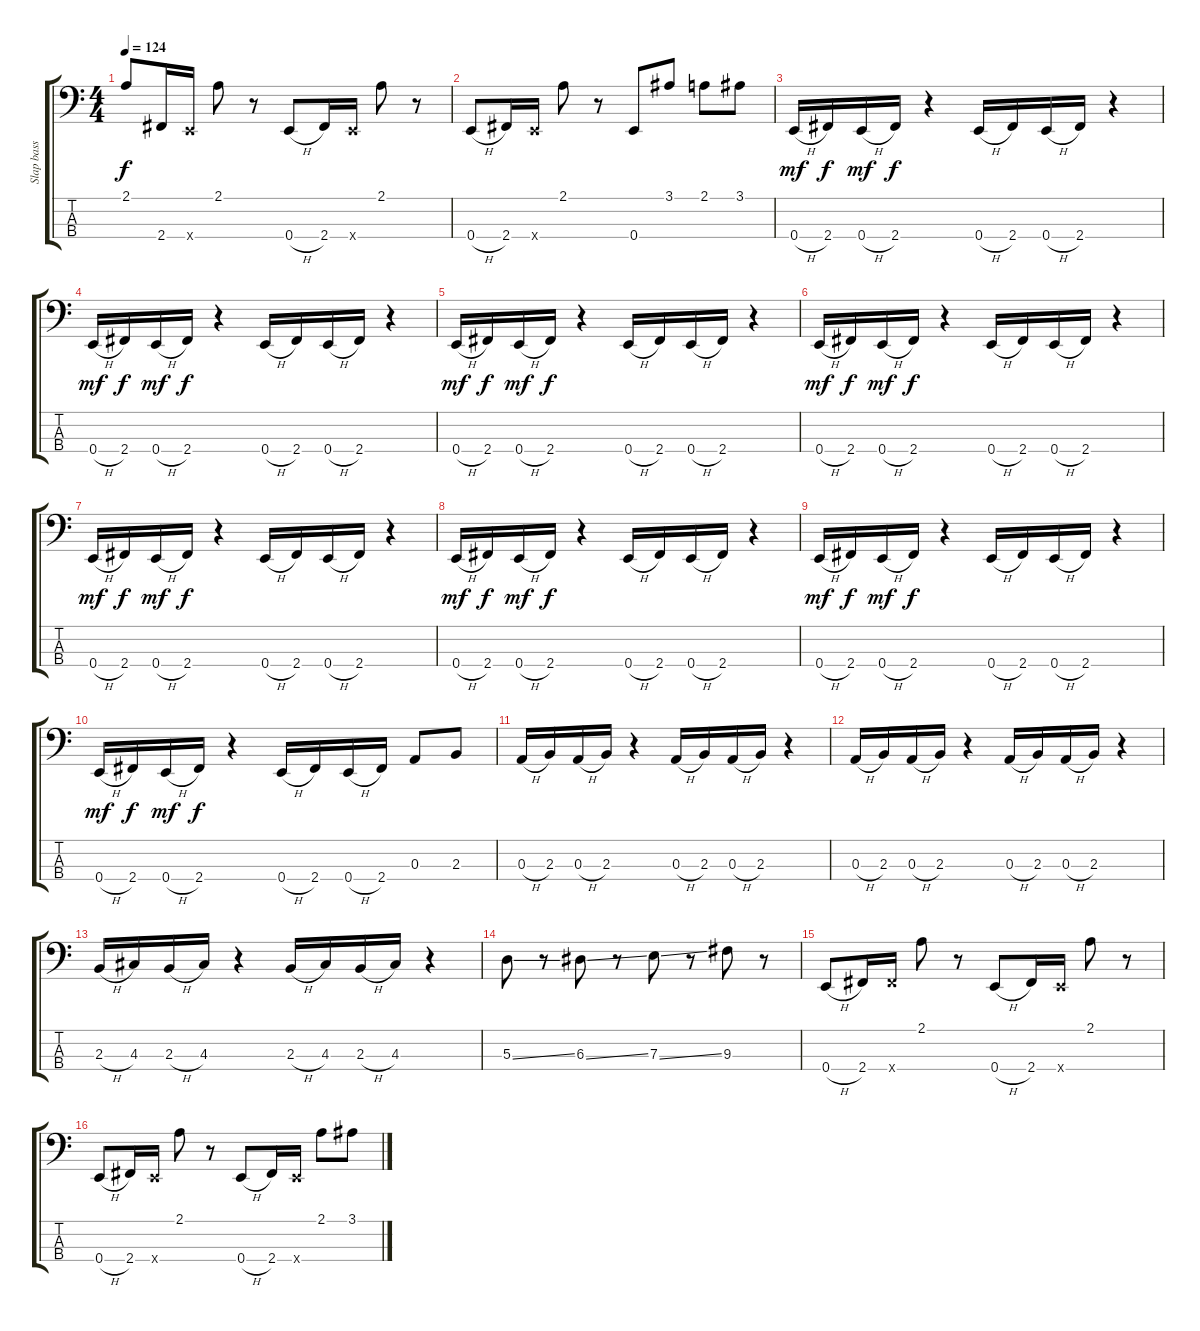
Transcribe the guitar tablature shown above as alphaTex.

\track ("Slap bass : Les Claypool" "Slap bass ") {instrument slapbass2}
\staff {score tabs}
\tuning (G2 D2 A1 E1) {hide}
\ts (4 4)
\tempo 124
\clef f4
\ks c
2.1.8{dy f} 2.4.16 0.4{x}.16 2.1.8 r.8 0.4{h}.8 2.4.16 0.4{x}.16 2.1.8 r.8 |
0.4{h}.8 2.4.16 0.4{x}.16 2.1.8 r.8 0.4.8 3.1.8 2.1.8 3.1.8 |
0.4{h}.16{dy mf} 2.4.16{dy f} 0.4{h}.16{dy mf} 2.4.16{dy f} r.4 0.4{h}.16 2.4.16 0.4{h}.16 2.4.16 r.4 |
0.4{h}.16{dy mf} 2.4.16{dy f} 0.4{h}.16{dy mf} 2.4.16{dy f} r.4 0.4{h}.16 2.4.16 0.4{h}.16 2.4.16 r.4 |
0.4{h}.16{dy mf} 2.4.16{dy f} 0.4{h}.16{dy mf} 2.4.16{dy f} r.4 0.4{h}.16 2.4.16 0.4{h}.16 2.4.16 r.4 |
0.4{h}.16{dy mf} 2.4.16{dy f} 0.4{h}.16{dy mf} 2.4.16{dy f} r.4 0.4{h}.16 2.4.16 0.4{h}.16 2.4.16 r.4 |
0.4{h}.16{dy mf} 2.4.16{dy f} 0.4{h}.16{dy mf} 2.4.16{dy f} r.4 0.4{h}.16 2.4.16 0.4{h}.16 2.4.16 r.4 |
0.4{h}.16{dy mf} 2.4.16{dy f} 0.4{h}.16{dy mf} 2.4.16{dy f} r.4 0.4{h}.16 2.4.16 0.4{h}.16 2.4.16 r.4 |
0.4{h}.16{dy mf} 2.4.16{dy f} 0.4{h}.16{dy mf} 2.4.16{dy f} r.4 0.4{h}.16 2.4.16 0.4{h}.16 2.4.16 r.4 |
0.4{h}.16{dy mf} 2.4.16{dy f} 0.4{h}.16{dy mf} 2.4.16{dy f} r.4 0.4{h}.16 2.4.16 0.4{h}.16 2.4.16 0.3.8 2.3.8 |
0.3{h}.16 2.3.16 0.3{h}.16 2.3.16 r.4 0.3{h}.16 2.3.16 0.3{h}.16 2.3.16 r.4 |
0.3{h}.16 2.3.16 0.3{h}.16 2.3.16 r.4 0.3{h}.16 2.3.16 0.3{h}.16 2.3.16 r.4 |
2.3{h}.16 4.3.16 2.3{h}.16 4.3.16 r.4 2.3{h}.16 4.3.16 2.3{h}.16 4.3.16 r.4 |
5.3{ss}.8 r.8 6.3{ss}.8 r.8 7.3{ss}.8 r.8 9.3.8 r.8 |
0.4{h}.8 2.4.16 2.4{x}.16 2.1.8 r.8 0.4{h}.8 2.4.16 0.4{x}.16 2.1.8 r.8 |
0.4{h}.8 2.4.16 0.4{x}.16 2.1.8 r.8 0.4{h}.8 2.4.16 0.4{x}.16 2.1.8 3.1.8
